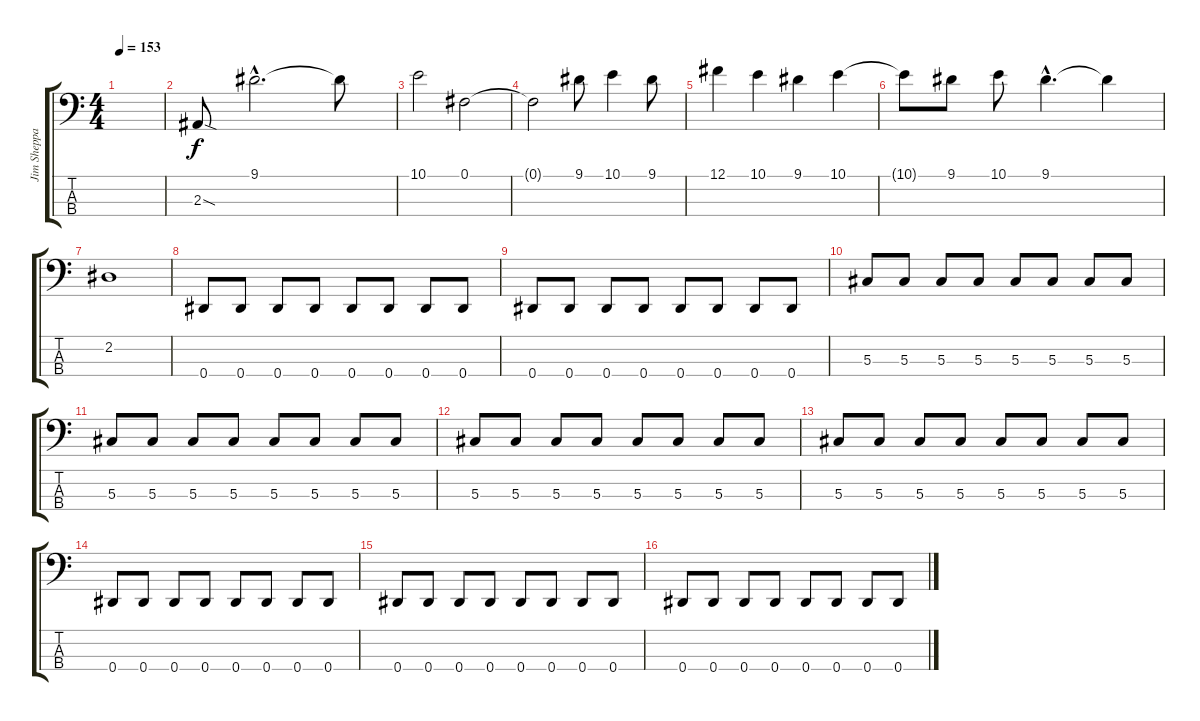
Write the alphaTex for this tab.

\track ("Jim Sheppard" "Jim Sheppa") {instrument electricbassfinger}
\staff {score tabs}
\tuning (Gb2 Db2 Ab1 Eb1) {hide}
\ts (4 4)
\tempo 153
\clef f4
\ks c
|
2.3{sod}.8 9.1{hac}.2{d} 9.1{t}.8 |
10.1.2 0.1.2 |
0.1{t}.2 9.1.8 10.1.4 9.1.8 |
12.1.4 10.1.4 9.1.4 10.1.4 |
10.1{t}.8 9.1.8 10.1.8 9.1{hac}.4{d} 9.1{t}.4 |
2.2.1 |
0.4.8 0.4.8 0.4.8 0.4.8 0.4.8 0.4.8 0.4.8 0.4.8 |
0.4.8 0.4.8 0.4.8 0.4.8 0.4.8 0.4.8 0.4.8 0.4.8 |
5.3.8 5.3.8 5.3.8 5.3.8 5.3.8 5.3.8 5.3.8 5.3.8 |
5.3.8 5.3.8 5.3.8 5.3.8 5.3.8 5.3.8 5.3.8 5.3.8 |
5.3.8 5.3.8 5.3.8 5.3.8 5.3.8 5.3.8 5.3.8 5.3.8 |
5.3.8 5.3.8 5.3.8 5.3.8 5.3.8 5.3.8 5.3.8 5.3.8 |
0.4.8 0.4.8 0.4.8 0.4.8 0.4.8 0.4.8 0.4.8 0.4.8 |
0.4.8 0.4.8 0.4.8 0.4.8 0.4.8 0.4.8 0.4.8 0.4.8 |
0.4.8 0.4.8 0.4.8 0.4.8 0.4.8 0.4.8 0.4.8 0.4.8
